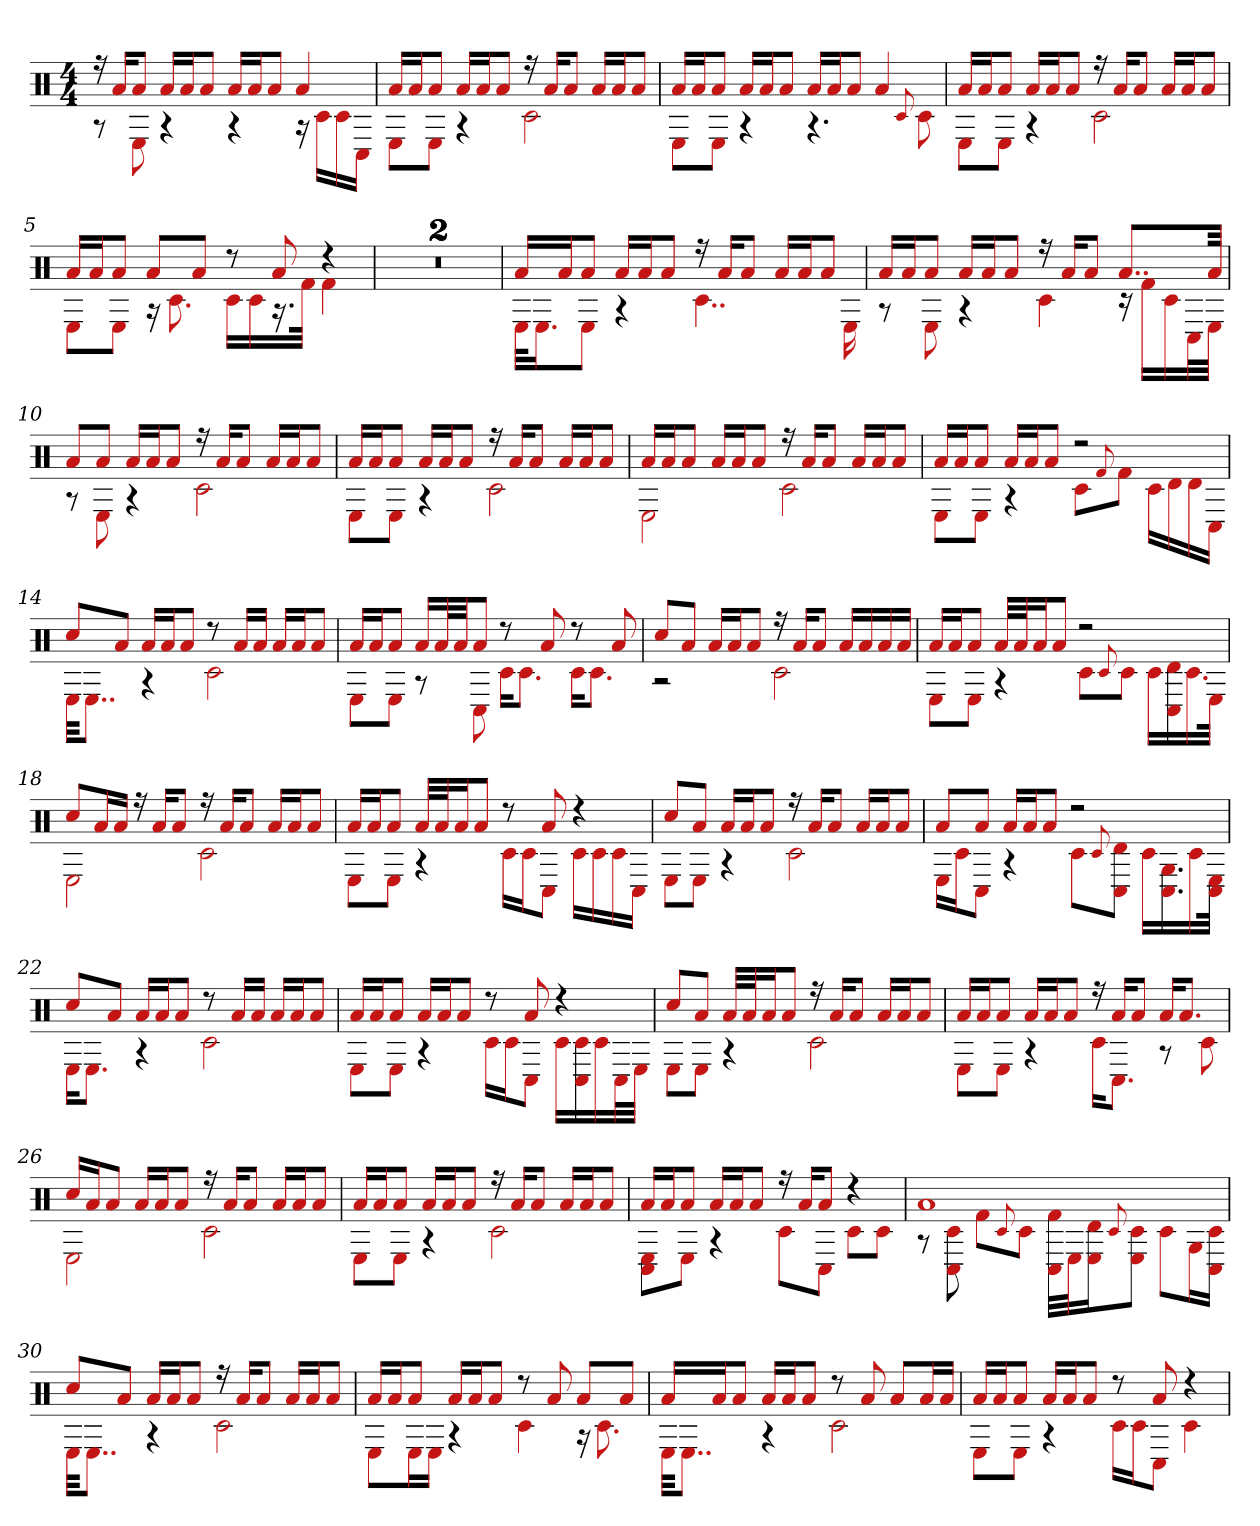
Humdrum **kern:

**kern
*part1
*staff1
*clefX
*k[]
*M4/4
=1
*^
16r	8r
16aKL	.
8aJ	8E
16aLL	4r
16aJ	.
8aJ	.
16aLL	4r
16aJ	.
8aJ	.
4a	16r
.	16c#LL
.	16c#
.	16C#JJ
=2	=2
16aLL	8EL
16aJ	.
8aJ	8EJ
16aLL	4r
16aJ	.
8aJ	.
16r	2c#
16aKL	.
8aJ	.
16aLL	.
16aJ	.
8aJ	.
=3	=3
16aLL	8EL
16aJ	.
8aJ	8EJ
16aLL	4r
16aJ	.
8aJ	.
16aLL	4.r
16aJ	.
8aJ	.
4a	.
.	8qqc#
.	8c#
=4	=4
16aLL	8EL
16aJ	.
8aJ	8EJ
16aLL	4r
16aJ	.
8aJ	.
16r	2c#
16aKL	.
8aJ	.
16aLL	.
16aJ	.
8aJ	.
=5	=5
16aLL	8EL
16aJ	.
8aJ	8EJ
8aL	16r
.	8.c#
8aJ	.
8r	16c#LL
.	16c#
8a	16.r
.	32f#JJk
4r	4f#
=6	=6
1r	1r
=7	=7
1r	1r
=8	=8
16aLL	32EKLL
.	16.EJ
16aJ	.
8aJ	8EJ
16aLL	4r
16aJ	.
8aJ	.
16r	4..c#
16aKL	.
8aJ	.
16aLL	.
16aJ	.
8aJ	.
.	16E
=9	=9
16aLL	8r
16aJ	.
8aJ	8E
16aLL	4r
16aJ	.
8aJ	.
16r	4c#
16aKL	.
8aJ	.
8..aL	16r
.	16f#LL
.	16c#
.	32C#L
32aJkk	32EJJJ
=10	=10
8aL	8r
8aJ	8E
16aLL	4r
16aJ	.
8aJ	.
16r	2c#
16aKL	.
8aJ	.
16aLL	.
16aJ	.
8aJ	.
=11	=11
16aLL	8EL
16aJ	.
8aJ	8EJ
16aLL	4r
16aJ	.
8aJ	.
16r	2c#
16aKL	.
8aJ	.
16aLL	.
16aJ	.
8aJ	.
=12	=12
16aLL	2E
16aJ	.
8aJ	.
16aLL	.
16aJ	.
8aJ	.
16r	2c#
16aKL	.
8aJ	.
16aLL	.
16aJ	.
8aJ	.
=13	=13
16aLL	8EL
16aJ	.
8aJ	8EJ
16aLL	4r
16aJ	.
8aJ	.
2r	8c#L
.	8qqf#
.	8f#J
.	16c#LL
.	16d
.	16d
.	16C#JJ
=14	=14
8cc#L	32EKKL
.	8..EJ
8aJ	.
16aLL	4r
16aJ	.
8aJ	.
8r	2c#
16aLL	.
16aJJ	.
16aLL	.
16aJ	.
8aJ	.
=15	=15
16aLL	8EL
16aJ	.
8aJ	8EJ
16aLL	8r
32aL	.
32aJJ	.
8aJ	8C#
8r	16c#KL
.	8.c#J
8a	.
8r	16c#KL
.	8.c#J
8a	.
=16	=16
8cc#L	2r
8aJ	.
16aLL	.
16aJ	.
8aJ	.
16r	2c#
16aKL	.
8aJ	.
16aLL	.
16a	.
16a	.
16aJJ	.
=17	=17
16aLL	8EL
16aJ	.
8aJ	8EJ
32aLLL	4r
32aJ	.
16aJ	.
8aJ	.
2r	8c#L
.	8qqc#
.	8c#J
.	16c#LL
.	16d 16C#
.	16.c#
.	32EJJk
=18	=18
8cc#L	2E
16aL	.
16aJJ	.
16r	.
16aKL	.
8aJ	.
16r	2c#
16aKL	.
8aJ	.
16aLL	.
16aJ	.
8aJ	.
=19	=19
16aLL	8EL
16aJ	.
8aJ	8EJ
32aLLL	4r
32aJ	.
16aJ	.
8aJ	.
8r	16c#LL
.	16c#J
8a	8C#J
4r	16c#LL
.	16c#
.	16c#
.	16C#JJ
=20	=20
8cc#L	8EL
8aJ	8EJ
16aLL	4r
16aJ	.
8aJ	.
16r	2c#
16aKL	.
8aJ	.
16aLL	.
16aJ	.
8aJ	.
=21	=21
8aL	16ELL
.	16c#J
8aJ	8C#J
16aLL	4r
16aJ	.
8aJ	.
2r	8c#L
.	8qqc#
.	8C# 8dJ
.	16c#LL
.	16.C# 16.G
.	16c#
.	32C# 32EJJk
=22	=22
8cc#L	16EKL
.	8.EJ
8aJ	.
16aLL	4r
16aJ	.
8aJ	.
8r	2c#
16aLL	.
16aJJ	.
16aLL	.
16aJ	.
8aJ	.
=23	=23
16aLL	8EL
16aJ	.
8aJ	8EJ
16aLL	4r
16aJ	.
8aJ	.
8r	16c#LL
.	16c#J
8a	8C#J
4r	16c#LL
.	16C# 16c#
.	16c#
.	32C#L
.	32EJJJ
=24	=24
8cc#L	8EL
8aJ	8EJ
32aLLL	4r
32aJ	.
16aJ	.
8aJ	.
16r	2c#
16aKL	.
8aJ	.
16aLL	.
16aJ	.
8aJ	.
=25	=25
16aLL	8EL
16aJ	.
8aJ	8EJ
16aLL	4r
16aJ	.
8aJ	.
16r	16c#KL
16aKL	8.C#J
8aJ	.
16aKL	8r
8.aJ	.
.	8c#
=26	=26
16cc#LL	2E
16aJ	.
8aJ	.
16aLL	.
16aJ	.
8aJ	.
16r	2c#
16aKL	.
8aJ	.
16aLL	.
16aJ	.
8aJ	.
=27	=27
16aLL	8EL
16aJ	.
8aJ	8EJ
16aLL	4r
16aJ	.
8aJ	.
16r	2c#
16aKL	.
8aJ	.
16aLL	.
16aJ	.
8aJ	.
=28	=28
16aLL	8E 8C#L
16aJ	.
8aJ	8EJ
16aLL	4r
16aJ	.
8aJ	.
16r	8c#L
16aKL	.
8aJ	8C#J
4r	8c#L
.	8c#J
=29	=29
1a	8r
.	8c# 8C#
.	8f#L
.	8qqc#
.	8c#J
.	32C# 32f#LLL
.	32EJ
.	16E 16dJ
.	8qqc#
.	8E 8c#J
.	8c#L
.	16GL
.	16c# 16C#JJ
=30	=30
8cc#L	32EKKL
.	8..EJ
8aJ	.
16aLL	4r
16aJ	.
8aJ	.
16r	2c#
16aKL	.
8aJ	.
16aLL	.
16aJ	.
8aJ	.
=31	=31
16aLL	8EL
16aJ	.
8aJ	16EL
.	16EJJ
16aLL	4r
16aJ	.
8aJ	.
8r	4c#
8a	.
8aL	16r
.	8.c#
8aJ	.
=32	=32
16aLL	32EKKL
.	8..EJ
16aJ	.
8aJ	.
16aLL	4r
16aJ	.
8aJ	.
8r	2c#
8a	.
8aL	.
16aL	.
16aJJ	.
=33	=33
16aLL	8EL
16aJ	.
8aJ	8EJ
16aLL	4r
16aJ	.
8aJ	.
8r	16c#LL
.	16c#J
8a	8C#J
4r	4c#
*v	*v
=
*-
